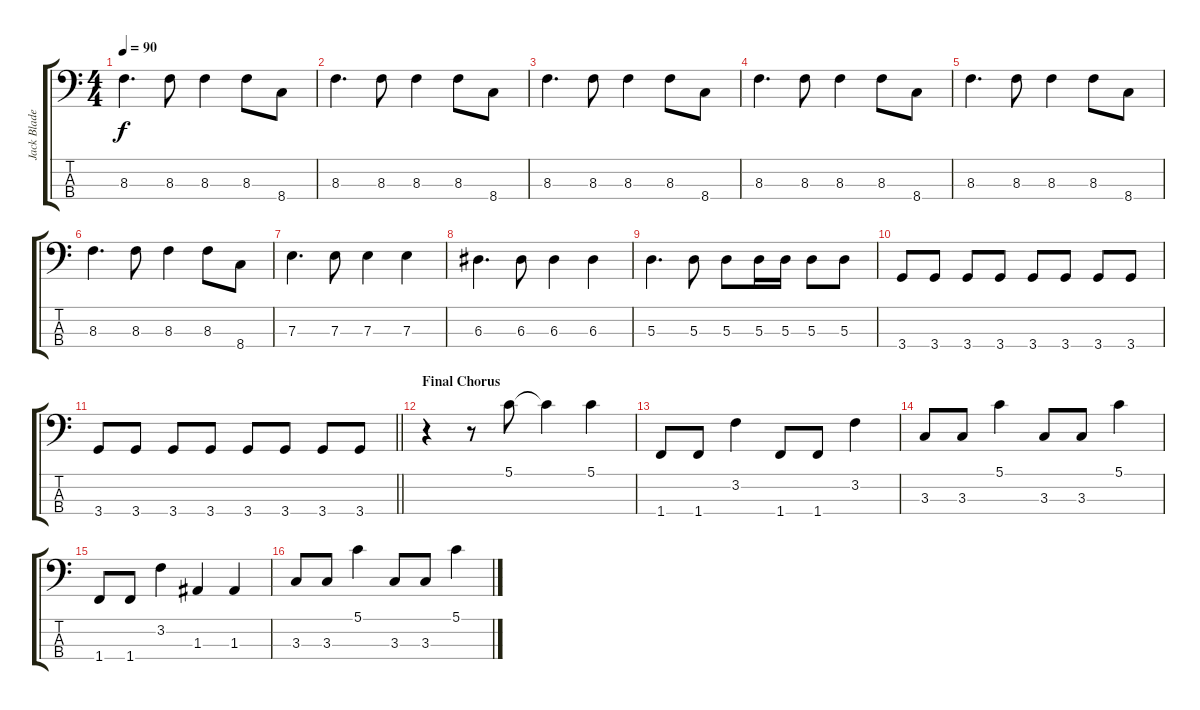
\track ("Jack Blades" "Jack Blade") {instrument electricbasspick}
\staff {score tabs}
\tuning (G2 D2 A1 E1) {hide}
\ts (4 4)
\tempo 90
\clef f4
\ks c
8.3.4{d dy f} 8.3.8 8.3.4 8.3.8 8.4.8 |
8.3.4{d} 8.3.8 8.3.4 8.3.8 8.4.8 |
8.3.4{d} 8.3.8 8.3.4 8.3.8 8.4.8 |
8.3.4{d} 8.3.8 8.3.4 8.3.8 8.4.8 |
8.3.4{d} 8.3.8 8.3.4 8.3.8 8.4.8 |
8.3.4{d} 8.3.8 8.3.4 8.3.8 8.4.8 |
7.3.4{d} 7.3.8 7.3.4 7.3.4 |
6.3.4{d} 6.3.8 6.3.4 6.3.4 |
5.3.4{d} 5.3.8 5.3.8 5.3.16 5.3.16 5.3.8 5.3.8 |
3.4.8 3.4.8 3.4.8 3.4.8 3.4.8 3.4.8 3.4.8 3.4.8 |
\barLineRight lightlight
3.4.8 3.4.8 3.4.8 3.4.8 3.4.8 3.4.8 3.4.8 3.4.8 |
\section ("" "Final Chorus")
r.4 r.8 5.1.8 5.1{t}.4 5.1.4 |
1.4.8 1.4.8 3.2.4 1.4.8 1.4.8 3.2.4 |
3.3.8 3.3.8 5.1.4 3.3.8 3.3.8 5.1.4 |
1.4.8 1.4.8 3.2.4 1.3.4 1.3.4 |
3.3.8 3.3.8 5.1.4 3.3.8 3.3.8 5.1.4
